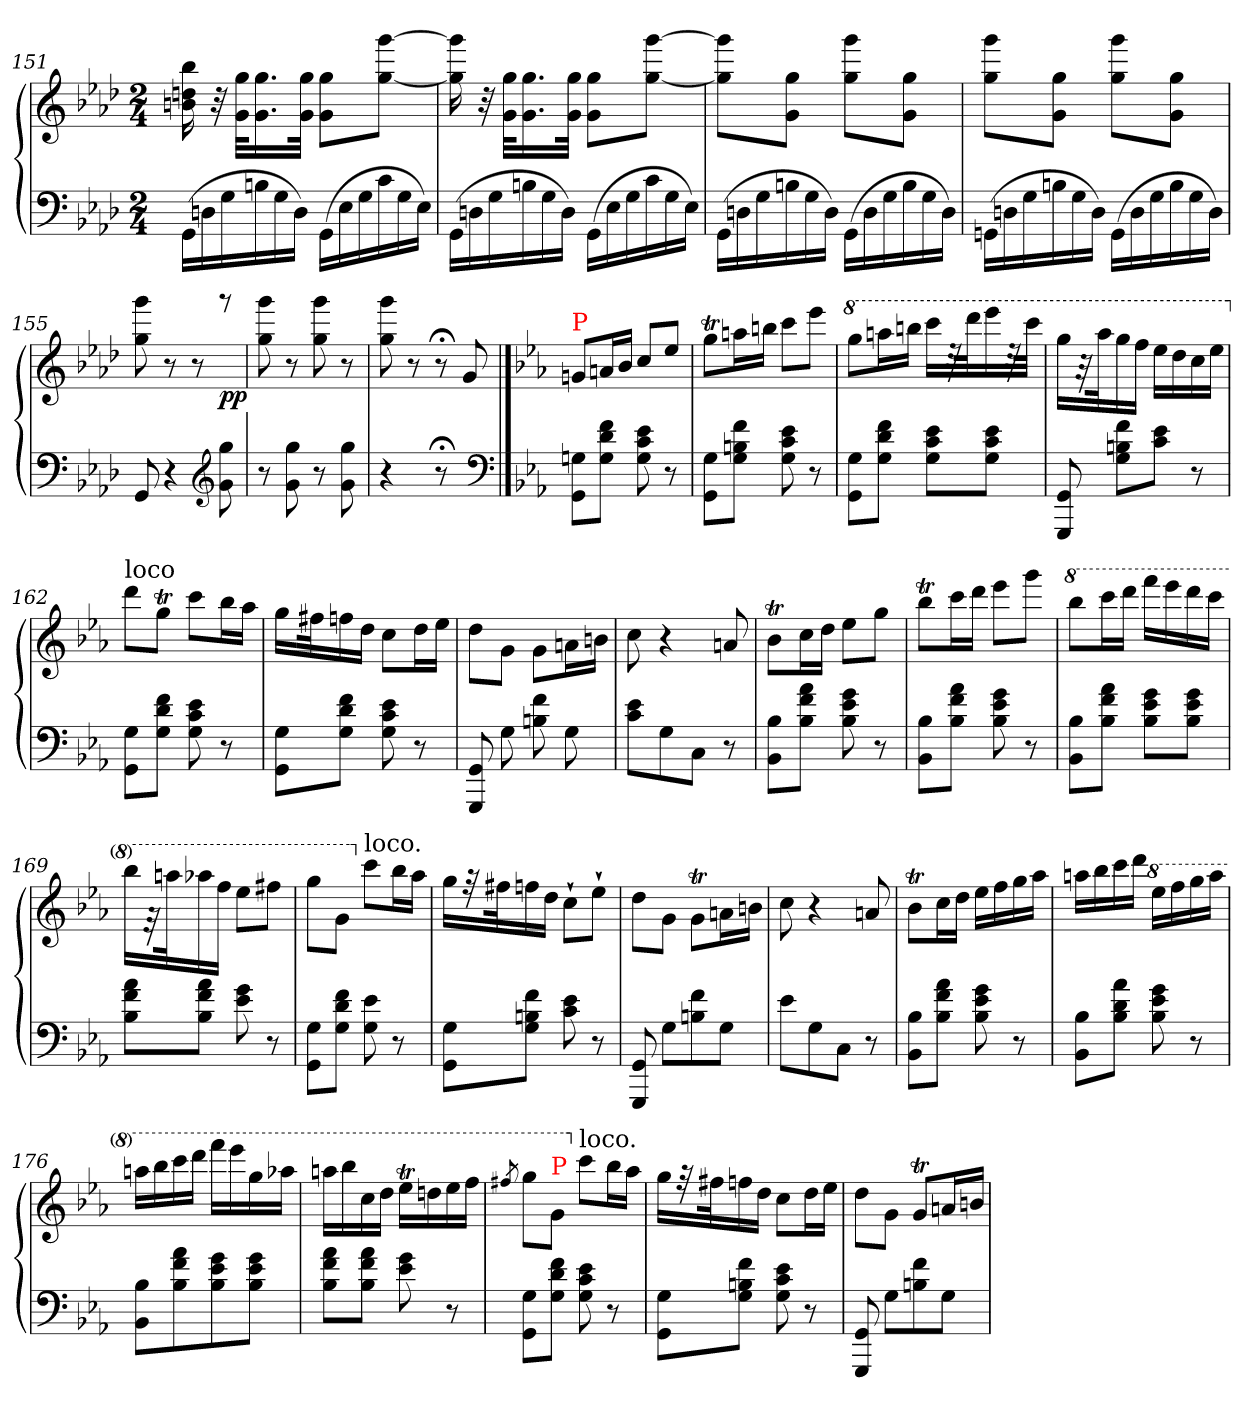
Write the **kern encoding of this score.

**kern	**kern	**dynam
*part1	*part1	*part1
*staff2	*staff1	*staff1/2
*clefF4	*clefG2	*
*k[b-e-a-d-]	*k[b-e-a-d-]	*
*M2/4	*M2/4	*
*Xtuplet	*	*
=151	=151	=151
(>24GGLL	16bb- 16ddn 16bn	.
24Dn	.	.
.	32r	.
24G	.	.
.	32gg\ 32g\KLL	.
24Bn	16.gg 16.g	.
24G	.	.
24DJJ)	.	.
.	32gg 32gJJk	.
(>24GGLL	8gg 8gL	.
24E-	.	.
24G	.	.
24c	[8ggg [8ggJ	.
24G	.	.
24E-JJ)	.	.
=152	=152	=152
(>24GGLL	16ggg] 16gg]	.
24Dn	.	.
.	32r	.
24G	.	.
.	32gg 32gKLL	.
24Bn	16.gg 16.g	.
24G	.	.
24DJJ)	.	.
.	32gg 32gJJk	.
(>24GGLL	8gg 8gL	.
24E-	.	.
24G	.	.
24c	[8ggg [8ggJ	.
24G	.	.
24E-JJ)	.	.
=153	=153	=153
(>24GGLL	8ggg] 8gg]L	.
24Dn	.	.
24G	.	.
24Bn	8gg 8gJ	.
24G	.	.
24DJJ)	.	.
(>24GGLL	8ggg 8ggL	.
24D	.	.
24G	.	.
24B	8gg 8gJ	.
24G	.	.
24DJJ)	.	.
=154	=154	=154
(>24GGnLL	8ggg 8ggL	.
24Dn	.	.
24G	.	.
24Bn	8gg 8gJ	.
24G	.	.
24DJJ)	.	.
(>24GGLL	8ggg 8ggL	.
24D	.	.
24G	.	.
24B	8gg 8gJ	.
24G	.	.
24DJJ)	.	.
=155	=155	=155
8GG/	8ggg\ 8gg\	.
4r	8r	.
.	8r	.
*clefG2	*	*
!	!	!LO:DY:b
8gg\ 8g\	8rggg	pp
=156	=156	=156
8r	8ggg 8gg	.
8gg\ 8g\	8r	.
8r	8ggg 8gg	.
8gg\ 8g\	8r	.
=157	=157	=157
4r	8ggg\ 8gg\	.
.	8r	.
8r;<	8r;<	.
8ryy	8g	.
*clefF4	*	*
==	==	==
*k[b-e-a-]	*k[b-e-a-]	*
!	!LO:TX:a:color=red:t=P	!
8Gn\ 8GG\L	8gnL	.
8f\ 8d\ 8G\J	16anL	.
.	16b-JJ	.
8e- 8c 8G	8cc/L	.
8r	8ee-J	.
=159	=159	=159
8G 8GGL	8ggtL	.
8f 8Bn 8GJ	16aanL	.
.	16bbnJJ	.
8e- 8c 8G	8cccL	.
8r	8eee-J	.
=160	=160	=160
*	*8va	*
8G 8GGL	8gggL	.
8f 8d 8GJ	16aaanL	.
.	16bbbnJJ	.
8e- 8c 8GL	16ccccLL	.
.	32rbb	.
.	32ddddk	.
8e- 8c 8GJ	16eeee-	.
.	32rbb	.
.	32ccccJJk	.
=161	=161	=161
8GG 8GGG	16gggLL	.
.	32rgg	.
.	32aaa-k	.
8f\ 8Bn\ 8G\L	16ggg	.
.	16fffJJ	.
8e- 8cJ	16eee-LL	.
.	16ddd	.
8r	16ccc	.
.	16eee-JJ	.
=162	=162	=162
*	*X8va	*
!	!LO:TX:a:t=loco	!
8G 8GGL	8dddL	.
8f 8d 8GJ	8ggtJ	.
8e-\ 8c\ 8G\	8cccL	.
8r	16bb-L	.
.	16aa-JJ	.
=163	=163	=163
8G\ 8GG\L	16ggLL	.
.	32ryy	.
.	32ff#Xk	.
8f 8d 8GJ	16ffn	.
.	16ddJJ	.
8e-\ 8c\ 8G\	8ccL	.
8r	16ddL	.
.	16ee-JJ	.
=164	=164	=164
8GG/ 8GGG/	8dd\L	.
8G\	8gJ	.
8f 8Bn	8g\L	.
8G	16anL	.
.	16bnJJ	.
=165	=165	=165
8e-\ 8c\L	8cc	.
8G	4r	.
8CJ	.	.
8r	8an/	.
=166	=166	=166
8B-\ 8BB-\L	8b-TL	.
8a- 8f 8B-J	16ccL	.
.	16ddJJ	.
8g\ 8e-\ 8B-\	8ee-\L	.
8r	8ggJ	.
=167	=167	=167
8B-\ 8BB-\L	8bb-TL	.
8a-\ 8f\ 8B-\J	16cccL	.
.	16dddJJ	.
8g\ 8e-\ 8B-\	8eee-\L	.
8r	8gggJ	.
=168	=168	=168
*	*8va	*
8B- 8BB-L	8bbb-L	.
8a- 8f 8B-J	16ccccL	.
.	16ddddJJ	.
8g 8e- 8B-L	16ffffLL	.
.	16eeee-	.
8g 8e- 8B-J	16dddd	.
.	16ccccJJ	.
=169	=169	=169
8a-\ 8f\ 8B-\L	16bbb-\LL	.
.	32ree	.
.	32aaank	.
8a- 8f 8B-J	16aaa-X	.
.	16fffJJ	.
8g\ 8e-\	8eee-\L	.
8r	8fff#XJ	.
=170	=170	=170
8G\ 8GG\L	8ggg\L	.
8f 8d 8GJ	8ggJ	.
*	*X8va	*
!	!LO:TX:a:t=loco.	!
8e-\ 8G\	8cccL	.
8r	16bb-L	.
.	16aa-JJ	.
=171	=171	=171
8G\ 8GG\L	16gg\LL	.
.	32rff	.
.	32ff#Xk	.
8f 8Bn 8GJ	16ffn	.
.	16ddJJ	.
8e-\ 8c\	8cc`>L	.
8r	8ee-`>J	.
=172	=172	=172
8GG/ 8GGG/	8ddL	.
8G\L	8gJ	.
8f 8Bn	8gt\L	.
8GJ	16anL	.
.	16bnJJ	.
=173	=173	=173
8e-\L	8cc\	.
8G	4r	.
8CJ	.	.
8r	8an/	.
=174	=174	=174
8B-\ 8BB-\L	8b-T\L	.
8a- 8f 8B-J	16ccL	.
.	16ddJJ	.
8g\ 8e-\ 8B-\	16ee-LL	.
.	16ff	.
8r	16gg	.
.	16aa-JJ	.
=175	=175	=175
8B-\ 8BB-\L	16aanLL	.
.	16bb-	.
8a- 8d 8B-J	16ccc	.
.	16dddJJ	.
*	*8va	*
8g\ 8e-\ 8B-\	16eee-LL	.
.	16fff	.
8r	16ggg	.
.	16aaaJJ	.
=176	=176	=176
8B-\ 8BB-\L	16aaanLL	.
.	16bbb-	.
8a- 8f 8B-	16cccc	.
.	16ddddJJ	.
8g 8e- 8B-	16ffffLL	.
.	16eeee-	.
8g 8e- 8B-J	16ggg	.
.	16aaa-XJJ	.
=177	=177	=177
8a-\ 8f\ 8B-\L	16aaanLL	.
.	16bbb-	.
8a- 8f 8B-J	16ccc	.
.	16dddJJ	.
8g\ 8e-\	16eee-T<LL	.
.	16dddn	.
8r	16eee-	.
.	16fffJJ	.
=178	=178	=178
.	8qfff#X/	.
8G\ 8GG\L	8ggg\L	.
!	!LO:TX:a:color=red:t=P	!
8f 8d 8GJ	8ggJ	.
*	*X8va	*
!	!LO:TX:a:t=loco.	!
8e- 8c 8G	8cccL	.
8r	16bb-L	.
.	16aa-JJ	.
=179	=179	=179
8G\ 8GG\L	16ggLL	.
.	32rff	.
.	32ff#Xk	.
8f 8Bn 8GJ	16ffn	.
.	16ddJJ	.
8e-\ 8c\ 8G\	8ccL	.
8r	16ddL	.
.	16ee-JJ	.
=180	=180	=180
8GG/ 8GGG/	8dd\L	.
8G\L	8gJ	.
8f 8Bn	8gtL	.
8GJ	16anL	.
.	16bnJJ	.
=	=	=
*-	*-	*-
